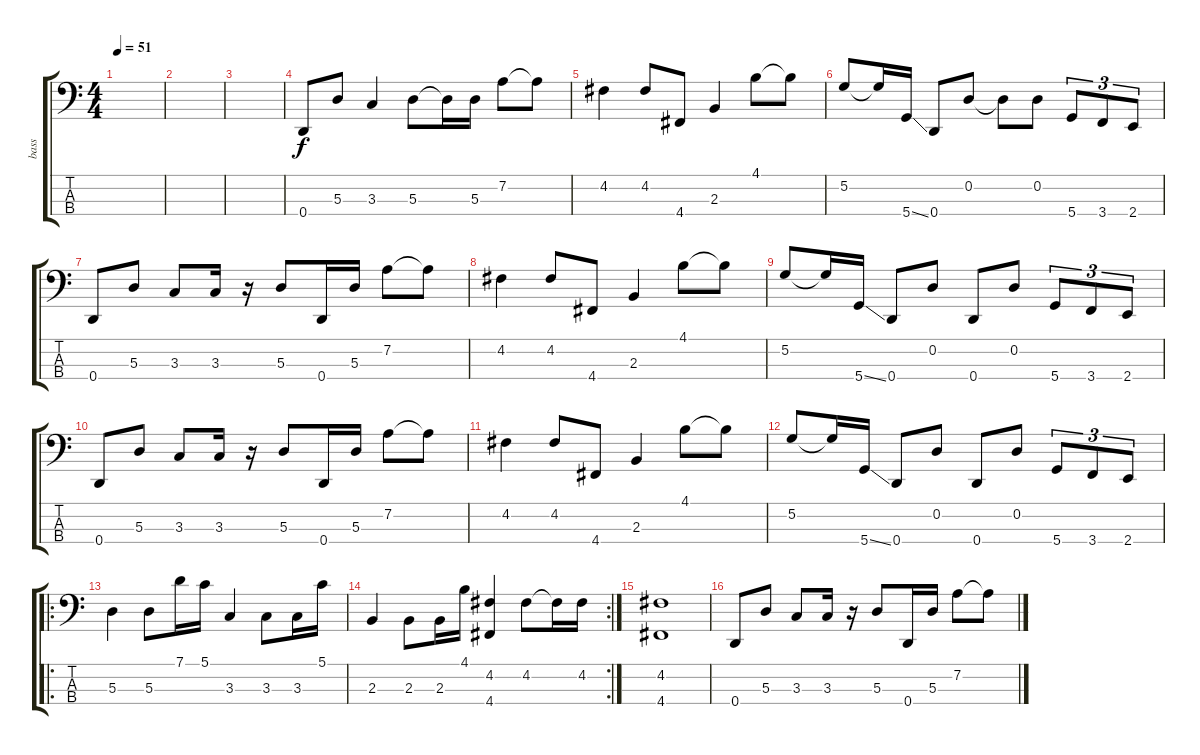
\track ("bass" "bass") {instrument acousticbass}
\staff {score tabs}
\tuning (G2 D2 A1 D1) {hide}
\ts (4 4)
\tempo 51
\clef f4
\ks c
|
|
|
0.4.8 5.3.8 3.3.4 5.3.8 5.3{t}.16 5.3.16 7.2.8 7.2{t}.8 |
4.2.4 4.2.8 4.4.8 2.3.4 4.1.8 4.1{t}.8 |
5.2.8 5.2{t}.16 5.4{ss}.16 0.4.8 0.2.8 0.2{t}.8 0.2.8 5.4.8{tu (3 2)} 3.4.8{tu (3 2)} 2.4.8{tu (3 2)} |
0.4.8 5.3.8 3.3.8 3.3.16 r.16 5.3.8 0.4.16 5.3.16 7.2.8 7.2{t}.8 |
4.2.4 4.2.8 4.4.8 2.3.4 4.1.8 4.1{t}.8 |
5.2.8 5.2{t}.16 5.4{ss}.16 0.4.8 0.2.8 0.4.8 0.2.8 5.4.8{tu (3 2)} 3.4.8{tu (3 2)} 2.4.8{tu (3 2)} |
0.4.8 5.3.8 3.3.8 3.3.16 r.16 5.3.8 0.4.16 5.3.16 7.2.8 7.2{t}.8 |
4.2.4 4.2.8 4.4.8 2.3.4 4.1.8 4.1{t}.8 |
5.2.8 5.2{t}.16 5.4{ss}.16 0.4.8 0.2.8 0.4.8 0.2.8 5.4.8{tu (3 2)} 3.4.8{tu (3 2)} 2.4.8{tu (3 2)} |
\ro
5.3.4 5.3.8 7.1.16 5.1.16 3.3.4 3.3.8 3.3.16 5.1.16 |
\rc 2
2.3.4 2.3.8 2.3.16 4.1.16 (4.2 4.4).4 4.2.8 4.2{t}.16 4.2.16 |
(4.2 4.4).1 |
0.4.8{volume 16} 5.3.8 3.3.8 3.3.16 r.16 5.3.8 0.4.16 5.3.16 7.2.8 7.2{t}.8
